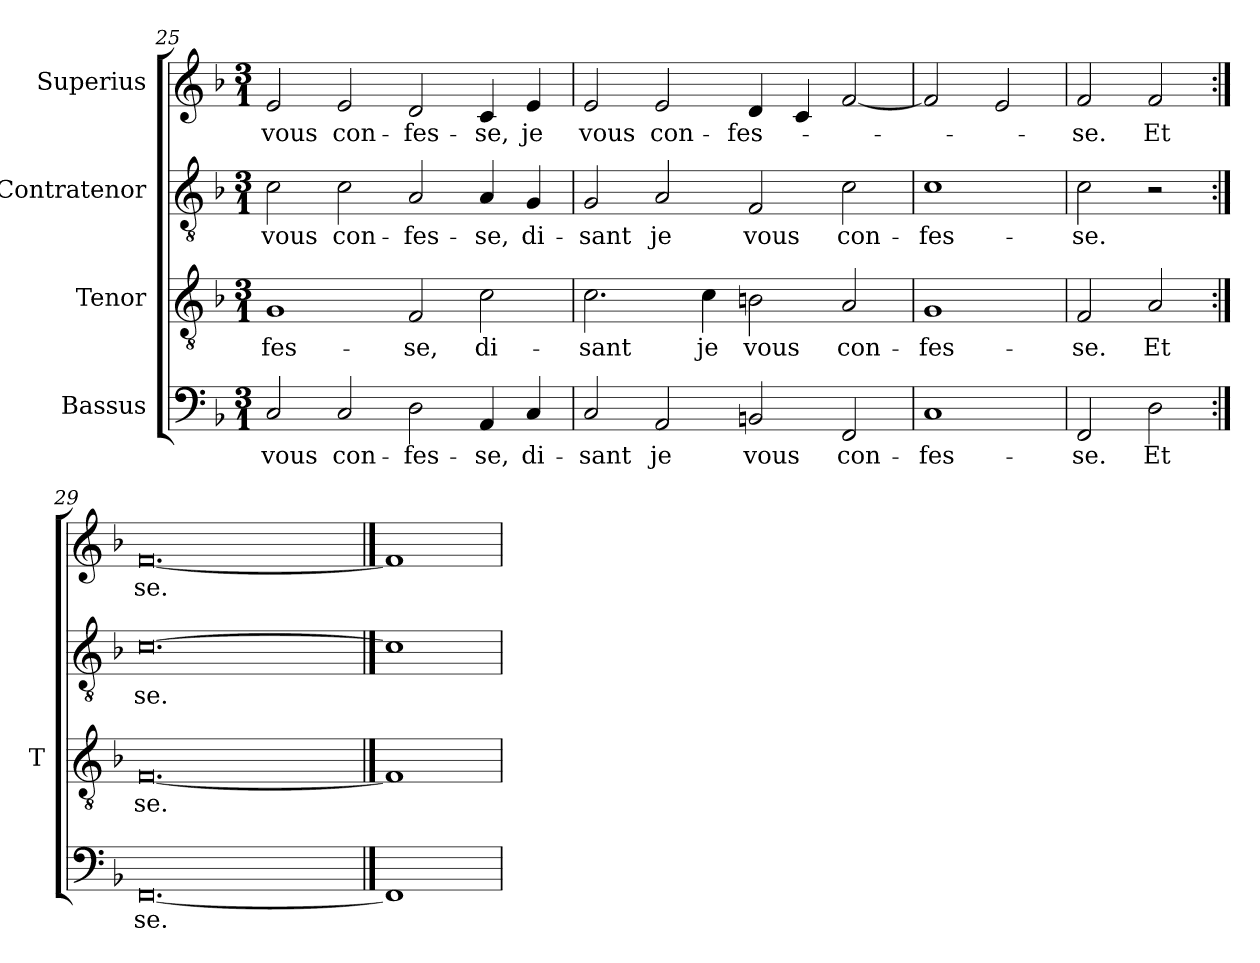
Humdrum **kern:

**kern	**text	**kern	**text	**kern	**text	**kern	**text
*part4	*part4	*part3	*part3	*part2	*part2	*part1	*part1
*staff4	*staff4	*staff3	*staff3	*staff2	*staff2	*staff1	*staff1
*I"Bassus	*	*I"Tenor	*	*I"Contratenor	*	*I"Superius	*
*	*	*I'T	*	*	*	*	*
!!LO:LB:g=z
*clefF4	*	*clefGv2	*	*clefGv2	*	*clefG2	*
*k[b-]	*	*k[b-]	*	*k[b-]	*	*k[b-]	*
*F:	*	*F:	*	*F:	*	*F:	*
*M3/1	*	*M3/1	*	*M3/1	*	*M3/1	*
=25	=25	=25	=25	=25	=25	=25	=25
2C	-vous	1G	fes-	2c	-vous	2e	-vous
2C	con-	.	.	2c	con-	2e	con-
2D	fes-	2F	-se,	2A	fes-	2d	fes-
4AA	-se,	2c	di-	4A	-se,	4c	-se,
4C	di-	.	.	4G	di-	4e	-je
=26	=26	=26	=26	=26	=26	=26	=26
2C	-sant	2.c	-sant	2G	-sant	2e	-vous
2AA	-je	.	.	2A	-je	2e	con-
.	.	4c	-je	.	.	.	.
2BBn	-vous	2Bn	-vous	2F	-vous	4d	fes-
.	.	.	.	.	.	4c	.
2FF	con-	2A	con-	2c	con-	[2f	.
=27	=27	=27	=27	=27	=27	=27	=27
1C	fes-	1G	fes-	1c	fes-	2f]	.
.	.	.	.	.	.	2e	.
=28	=28	=28	=28	=28	=28	=28	=28
2FF	-se.	2F	-se.	2c	-se.	2f	-se.
2D	-Et	2A	-Et	2r	.	2f	-Et
=29:|!	=29:|!	=29:|!	=29:|!	=29:|!	=29:|!	=29:|!	=29:|!
[0.FF	-se.	[0.F	-se.	[0.c	-se.	[0.f	-se.
==30	==30	==30	==30	==30	==30	==30	==30
1FF]	.	1F]	.	1c]	.	1f]	.
=	=	=	=	=	=	=	=
*-	*-	*-	*-	*-	*-	*-	*-
